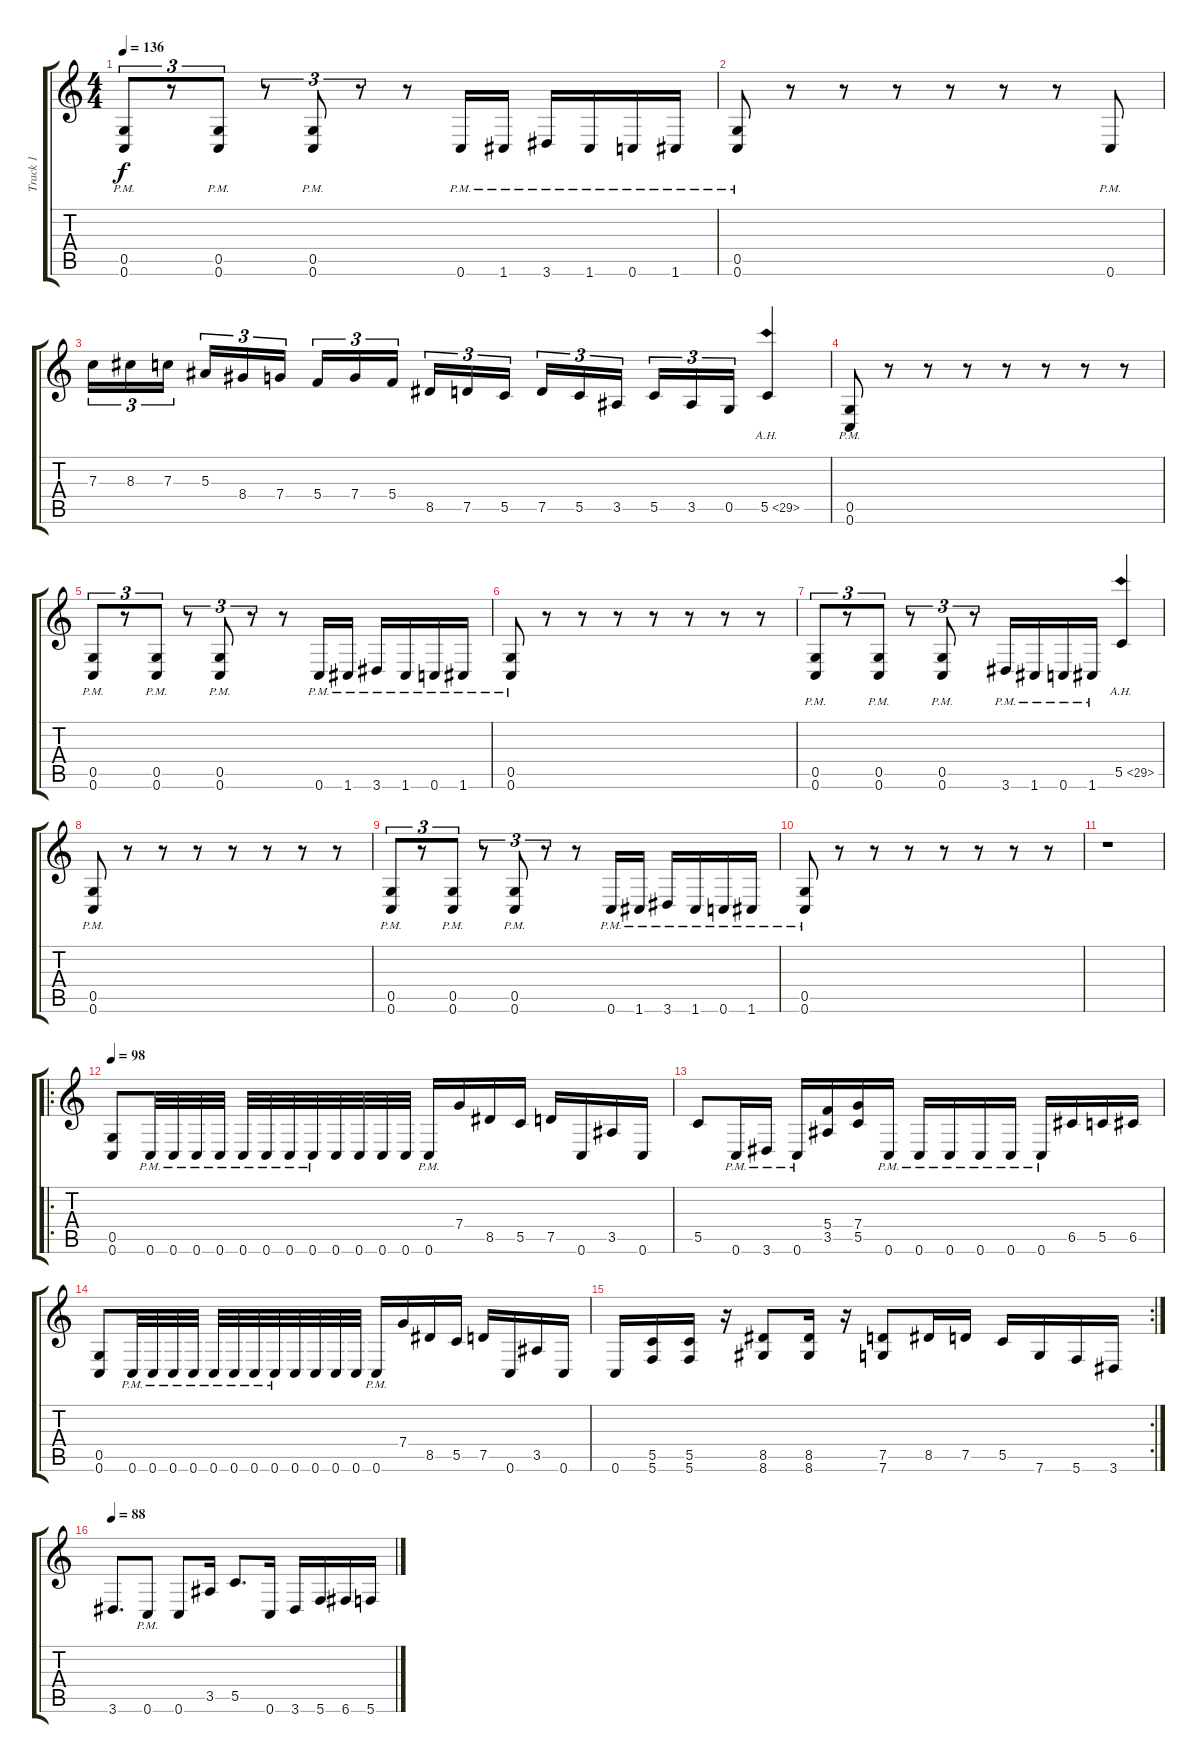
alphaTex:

\track ("Track 1" "Track 1") {instrument overdrivenguitar}
\staff {score tabs}
\tuning (D4 A3 F3 C3 G2 C2) {hide}
\ts (4 4)
\tempo 136
\clef g2
\ks c
(0.5{pm} 0.6{pm}).8{tu (3 2) dy f} r.8{tu (3 2)} (0.5{pm} 0.6{pm}).8{tu (3 2)} r.8{tu (3 2)} (0.5{pm} 0.6).8{tu (3 2)} r.8{tu (3 2)} r.8 0.6{pm}.16 1.6{pm}.16 3.6{pm}.16 1.6{pm}.16 0.6{pm}.16 1.6{pm}.16 |
(0.5{pm} 0.6{pm}).8 r.8 r.8 r.8 r.8 r.8 r.8 0.6{pm}.8 |
7.3.16{tu (3 2)} 8.3.16{tu (3 2)} 7.3.16{tu (3 2) beam splitsecondary} 5.3.16{tu (3 2)} 8.4.16{tu (3 2)} 7.4.16{tu (3 2)} 5.4.16{tu (3 2)} 7.4.16{tu (3 2)} 5.4.16{tu (3 2) beam splitsecondary} 8.5.16{tu (3 2)} 7.5.16{tu (3 2)} 5.5.16{tu (3 2)} 7.5.16{tu (3 2)} 5.5.16{tu (3 2)} 3.5.16{tu (3 2) beam splitsecondary} 5.5.16{tu (3 2)} 3.5.16{tu (3 2)} 0.5.16{tu (3 2)} 5.5{ah 24}.4 |
(0.5{pm} 0.6{pm}).8 r.8 r.8 r.8 r.8 r.8 r.8 r.8 |
(0.5{pm} 0.6{pm}).8{tu (3 2)} r.8{tu (3 2)} (0.5{pm} 0.6{pm}).8{tu (3 2)} r.8{tu (3 2)} (0.5{pm} 0.6).8{tu (3 2)} r.8{tu (3 2)} r.8 0.6{pm}.16 1.6{pm}.16 3.6{pm}.16 1.6{pm}.16 0.6{pm}.16 1.6{pm}.16 |
(0.5{pm} 0.6{pm}).8 r.8 r.8 r.8 r.8 r.8 r.8 r.8 |
(0.5{pm} 0.6{pm}).8{tu (3 2)} r.8{tu (3 2)} (0.5{pm} 0.6{pm}).8{tu (3 2)} r.8{tu (3 2)} (0.5{pm} 0.6).8{tu (3 2)} r.8{tu (3 2)} 3.6{pm}.16 1.6{pm}.16 0.6{pm}.16 1.6{pm}.16 5.5{ah 24}.4 |
(0.5{pm} 0.6{pm}).8 r.8 r.8 r.8 r.8 r.8 r.8 r.8 |
(0.5{pm} 0.6{pm}).8{tu (3 2)} r.8{tu (3 2)} (0.5{pm} 0.6{pm}).8{tu (3 2)} r.8{tu (3 2)} (0.5{pm} 0.6).8{tu (3 2)} r.8{tu (3 2)} r.8 0.6{pm}.16 1.6{pm}.16 3.6{pm}.16 1.6{pm}.16 0.6{pm}.16 1.6{pm}.16 |
(0.5{pm} 0.6{pm}).8 r.8 r.8 r.8 r.8 r.8 r.8 r.8 |
r.1 |
\ro
\tempo 98
(0.5 0.6).8 0.6{pm}.32 0.6{pm}.32 0.6{pm}.32 0.6{pm}.32 0.6{pm}.32 0.6{pm}.32 0.6{pm}.32 0.6{pm}.32 0.6.32 0.6.32 0.6.32 0.6.32 0.6{pm}.16 7.4.16 8.5.16 5.5.16 7.5.16 0.6.16 3.5.16 0.6.16 |
5.5.8 0.6{pm}.16 3.6{pm}.16 0.6{pm}.16 (5.4 3.5).16 (7.4 5.5).16 0.6{pm}.16 0.6{pm}.16 0.6{pm}.16 0.6{pm}.16 0.6{pm}.16 0.6{pm}.16 6.5.16 5.5.16 6.5.16 |
(0.5 0.6).8 0.6{pm}.32 0.6{pm}.32 0.6{pm}.32 0.6{pm}.32 0.6{pm}.32 0.6{pm}.32 0.6{pm}.32 0.6{pm}.32 0.6.32 0.6.32 0.6.32 0.6.32 0.6{pm}.16 7.4.16 8.5.16 5.5.16 7.5.16 0.6.16 3.5.16 0.6.16 |
\rc 2
0.6.16 (5.5 5.6).16 (5.5 5.6).16 r.16 (8.5 8.6).8 (8.5 8.6).16 r.16 (7.5 7.6).8 8.5.16 7.5.16 5.5.16 7.6.16 5.6.16 3.6.16 |
\tempo 88
3.6.8{d} 0.6{pm}.8 0.6.8 3.5.16 5.5.8{d} 0.6.16 3.6.16 5.6.16 6.6.16 5.6.16
